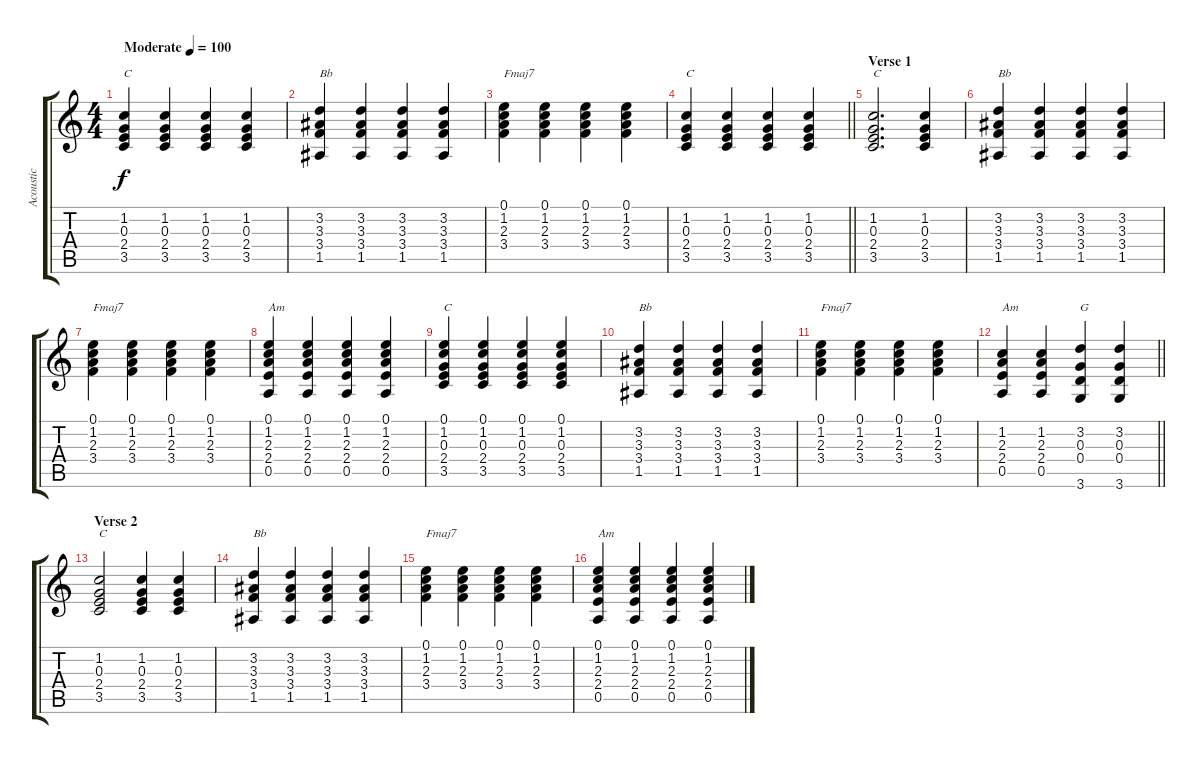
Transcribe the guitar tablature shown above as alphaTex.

\track ("Acoustic" "Acoustic") {instrument acousticguitarsteel}
\staff {score tabs}
\tuning (E4 B3 G3 D3 A2 E2) {hide}
\ts (4 4)
\tempo (100 "Moderate")
\clef g2
\ks c
(1.2 0.3 2.4 3.5).4{txt "C" dy f instrument acousticguitarsteel} (1.2 0.3 2.4 3.5).4 (1.2 0.3 2.4 3.5).4 (1.2 0.3 2.4 3.5).4 |
(3.2 3.3 3.4 1.5).4{txt "Bb"} (3.2 3.3 3.4 1.5).4 (3.2 3.3 3.4 1.5).4 (3.2 3.3 3.4 1.5).4 |
(0.1 1.2 2.3 3.4).4{txt "Fmaj7"} (0.1 1.2 2.3 3.4).4 (0.1 1.2 2.3 3.4).4 (0.1 1.2 2.3 3.4).4 |
\barLineRight lightlight
(1.2 0.3 2.4 3.5).4{txt "C"} (1.2 0.3 2.4 3.5).4 (1.2 0.3 2.4 3.5).4 (1.2 0.3 2.4 3.5).4 |
\section ("" "Verse 1")
(1.2 0.3 2.4 3.5).2{d txt "C"} (1.2 0.3 2.4 3.5).4 |
(3.2 3.3 3.4 1.5).4{txt "Bb"} (3.2 3.3 3.4 1.5).4 (3.2 3.3 3.4 1.5).4 (3.2 3.3 3.4 1.5).4 |
(0.1 1.2 2.3 3.4).4{txt "Fmaj7"} (0.1 1.2 2.3 3.4).4 (0.1 1.2 2.3 3.4).4 (0.1 1.2 2.3 3.4).4 |
(0.1 1.2 2.3 2.4 0.5).4{txt "Am"} (0.1 1.2 2.3 2.4 0.5).4 (0.1 1.2 2.3 2.4 0.5).4 (0.1 1.2 2.3 2.4 0.5).4 |
(0.1 1.2 0.3 2.4 3.5).4{txt "C"} (0.1 1.2 0.3 2.4 3.5).4 (0.1 1.2 0.3 2.4 3.5).4 (0.1 1.2 0.3 2.4 3.5).4 |
(3.2 3.3 3.4 1.5).4{txt "Bb"} (3.2 3.3 3.4 1.5).4 (3.2 3.3 3.4 1.5).4 (3.2 3.3 3.4 1.5).4 |
(0.1 1.2 2.3 3.4).4{txt "Fmaj7"} (0.1 1.2 2.3 3.4).4 (0.1 1.2 2.3 3.4).4 (0.1 1.2 2.3 3.4).4 |
\barLineRight lightlight
(1.2 2.3 2.4 0.5).4{txt "Am"} (1.2 2.3 2.4 0.5).4 (3.2 0.3 0.4 3.6).4{txt "G"} (3.2 0.3 0.4 3.6).4 |
\section ("" "Verse 2")
(1.2 0.3 2.4 3.5).2{txt "C"} (1.2 0.3 2.4 3.5).4 (1.2 0.3 2.4 3.5).4 |
(3.2 3.3 3.4 1.5).4{txt "Bb"} (3.2 3.3 3.4 1.5).4 (3.2 3.3 3.4 1.5).4 (3.2 3.3 3.4 1.5).4 |
(0.1 1.2 2.3 3.4).4{txt "Fmaj7"} (0.1 1.2 2.3 3.4).4 (0.1 1.2 2.3 3.4).4 (0.1 1.2 2.3 3.4).4 |
(0.1 1.2 2.3 2.4 0.5).4{txt "Am"} (0.1 1.2 2.3 2.4 0.5).4 (0.1 1.2 2.3 2.4 0.5).4 (0.1 1.2 2.3 2.4 0.5).4
